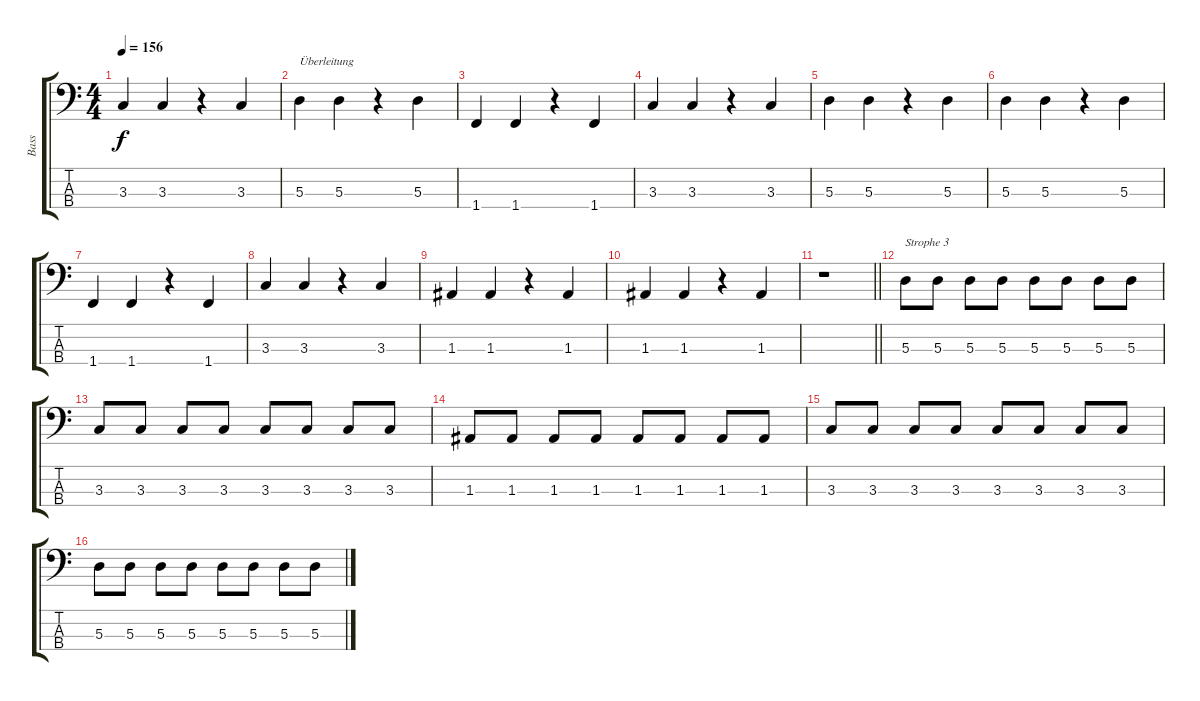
\track ("Bass" "Bass") {instrument electricbassfinger}
\staff {score tabs}
\tuning (G2 D2 A1 E1) {hide}
\ts (4 4)
\tempo 156
\clef f4
\ks c
3.3.4{dy f} 3.3.4 r.4 3.3.4 |
5.3.4{txt "Überleitung"} 5.3.4 r.4 5.3.4 |
1.4.4 1.4.4 r.4 1.4.4 |
3.3.4 3.3.4 r.4 3.3.4 |
5.3.4 5.3.4 r.4 5.3.4 |
5.3.4 5.3.4 r.4 5.3.4 |
1.4.4 1.4.4 r.4 1.4.4 |
3.3.4 3.3.4 r.4 3.3.4 |
1.3.4 1.3.4 r.4 1.3.4 |
1.3.4 1.3.4 r.4 1.3.4 |
\barLineRight lightlight
r.1 |
5.3.8{txt "Strophe 3"} 5.3.8 5.3.8 5.3.8 5.3.8 5.3.8 5.3.8 5.3.8 |
3.3.8 3.3.8 3.3.8 3.3.8 3.3.8 3.3.8 3.3.8 3.3.8 |
1.3.8 1.3.8 1.3.8 1.3.8 1.3.8 1.3.8 1.3.8 1.3.8 |
3.3.8 3.3.8 3.3.8 3.3.8 3.3.8 3.3.8 3.3.8 3.3.8 |
5.3.8 5.3.8 5.3.8 5.3.8 5.3.8 5.3.8 5.3.8 5.3.8
